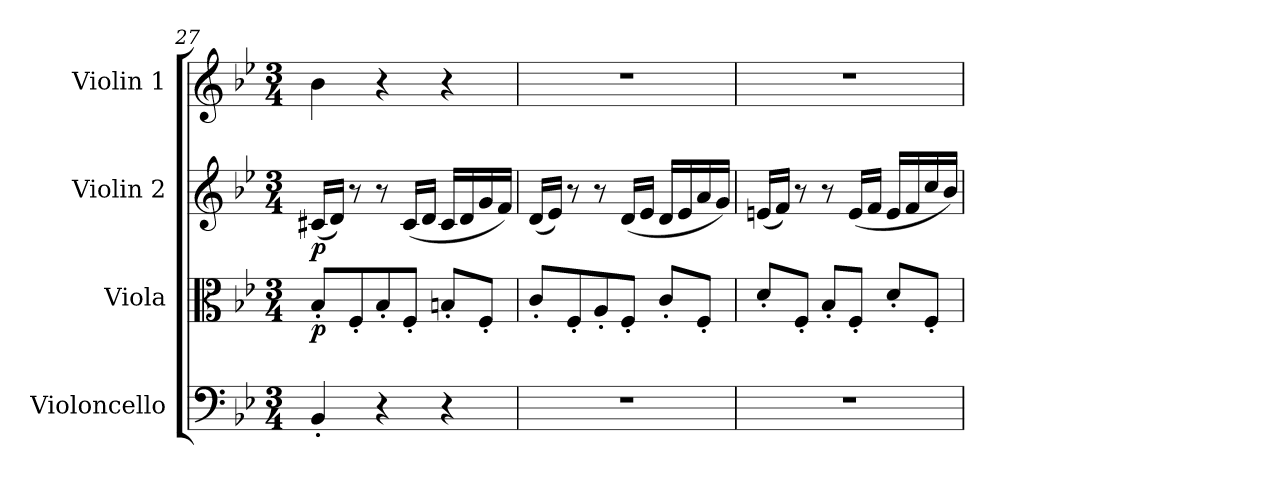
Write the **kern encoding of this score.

**kern	**kern	**dynam	**kern	**dynam	**kern
*part4	*part3	*part3	*part2	*part2	*part1
*staff4	*staff3	*staff3	*staff2	*staff2	*staff1
*I"Violoncello	*I"Viola	*	*I"Violin 2	*	*I"Violin 1
*I'Vc	*I'Vla	*	*I'Vln	*	*I'Vln
*clefF4	*clefC3	*	*clefG2	*	*clefG2
*k[b-e-]	*k[b-e-]	*	*k[b-e-]	*	*k[b-e-]
*M3/4	*M3/4	*	*M3/4	*	*M3/4
=27	=27	=27	=27	=27	=27
!	!	!LO:DY:b	!	!LO:DY:b	!
4BB-'/	8B-'/L	p	(<16c#X/LL	p	4b-\
.	.	.	16d/JJ)	.	.
.	8F'/	.	8r	.	.
4r	8B-'/	.	8r	.	4r
.	8F'/J	.	(<16c#/LL	.	.
.	.	.	16d/JJ	.	.
4r	8Bn'/L	.	16c#/LL	.	4r
.	.	.	16d/	.	.
.	8F'/J	.	16g/	.	.
.	.	.	16f/JJ)	.	.
=28	=28	=28	=28	=28	=28
2.r	8c'/L	.	(<16d/LL	.	2.r
.	.	.	16e-/JJ)	.	.
.	8F'/	.	8r	.	.
.	8A'/	.	8r	.	.
.	8F'/J	.	(<16d/LL	.	.
.	.	.	16e-/JJ	.	.
.	8c'/L	.	16d/LL	.	.
.	.	.	16e-/	.	.
.	8F'/J	.	16a/	.	.
.	.	.	16g/JJ)	.	.
!!LO:LB:g=z
=29	=29	=29	=29	=29	=29
2.r	8d'/L	.	(<16en/LL	.	2.r
.	.	.	16f/JJ)	.	.
.	8F'/J	.	8r	.	.
.	8B-'/L	.	8r	.	.
.	8F'/J	.	(<16e/LL	.	.
.	.	.	16f/JJ	.	.
.	8d'/L	.	16e/LL	.	.
.	.	.	16f/	.	.
.	8F'/J	.	16cc/	.	.
.	.	.	16b-/JJ)	.	.
=	=	=	=	=	=
*-	*-	*-	*-	*-	*-
